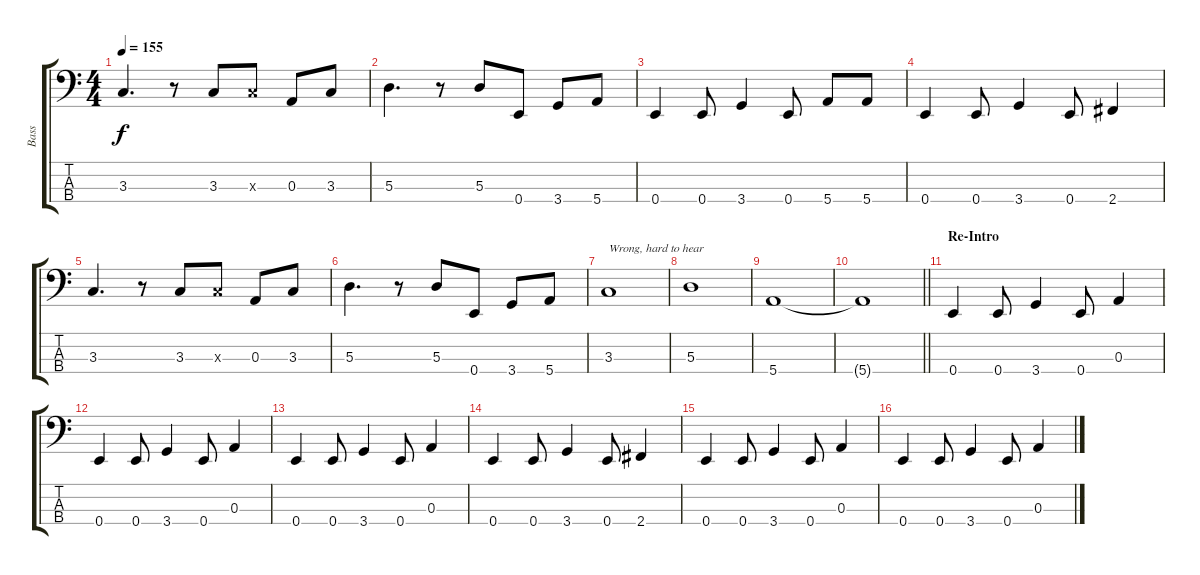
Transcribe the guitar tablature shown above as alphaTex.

\track ("Bass" "Bass") {instrument electricbassfinger}
\staff {score tabs}
\tuning (G2 D2 A1 E1) {hide}
\ts (4 4)
\tempo 155
\clef f4
\ks c
3.3.4{d dy f} r.8 3.3.8 3.3{x}.8 0.3.8 3.3.8 |
5.3.4{d} r.8 5.3.8 0.4.8 3.4.8 5.4.8 |
0.4.4 0.4.8 3.4.4 0.4.8 5.4.8 5.4.8 |
0.4.4 0.4.8 3.4.4 0.4.8 2.4.4 |
3.3.4{d} r.8 3.3.8 3.3{x}.8 0.3.8 3.3.8 |
5.3.4{d} r.8 5.3.8 0.4.8 3.4.8 5.4.8 |
3.3.1{txt "Wrong, hard to hear"} |
5.3.1 |
5.4.1 |
\barLineRight lightlight
5.4{t}.1 |
\section ("" "Re-Intro")
0.4.4 0.4.8 3.4.4 0.4.8 0.3.4 |
0.4.4 0.4.8 3.4.4 0.4.8 0.3.4 |
0.4.4 0.4.8 3.4.4 0.4.8 0.3.4 |
0.4.4 0.4.8 3.4.4 0.4.8 2.4.4 |
0.4.4 0.4.8 3.4.4 0.4.8 0.3.4 |
0.4.4 0.4.8 3.4.4 0.4.8 0.3.4
